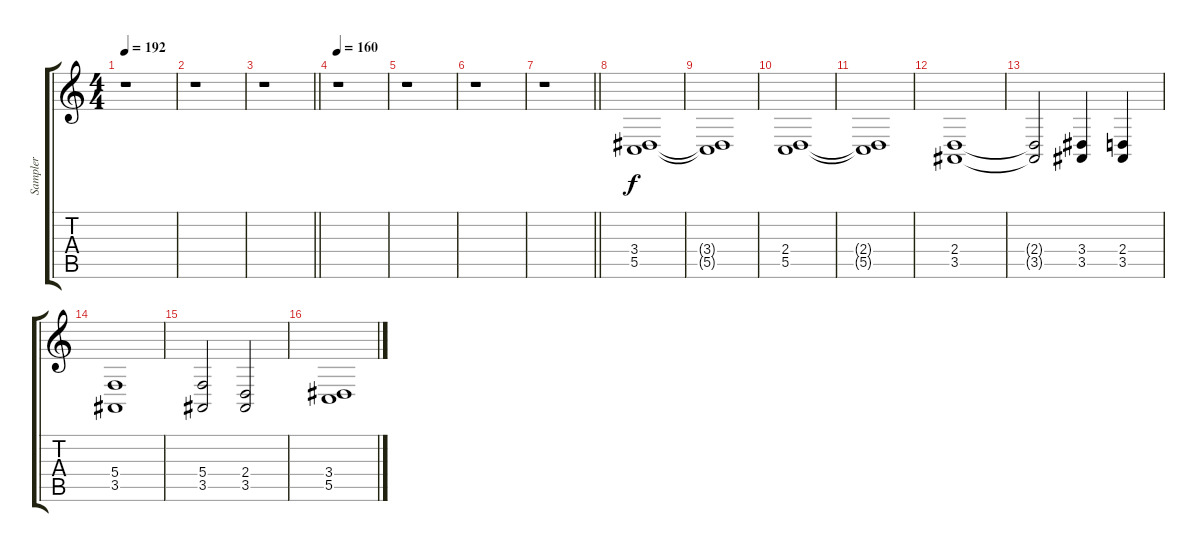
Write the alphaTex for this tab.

\track ("Sampler" "Sampler") {instrument stringensemble1}
\staff {score tabs}
\tuning (D4 A3 F3 C3 G2 C2) {hide}
\ts (4 4)
\tempo 192
\clef g2
\ks c
r.1{dy f} |
r.1 |
\barLineRight lightlight
r.1 |
\section ("" "")
\tempo 160
r.1 |
r.1 |
r.1 |
\barLineRight lightlight
r.1 |
\section ("" "")
(3.4 5.5).1 |
(3.4{t} 5.5{t}).1 |
(2.4 5.5).1 |
(2.4{t} 5.5{t}).1 |
(2.4 3.5).1 |
(2.4{t} 3.5{t}).2 (3.4 3.5).4 (2.4 3.5).4 |
(5.4 3.5).1 |
(5.4 3.5).2 (2.4 3.5).2 |
(3.4 5.5).1
